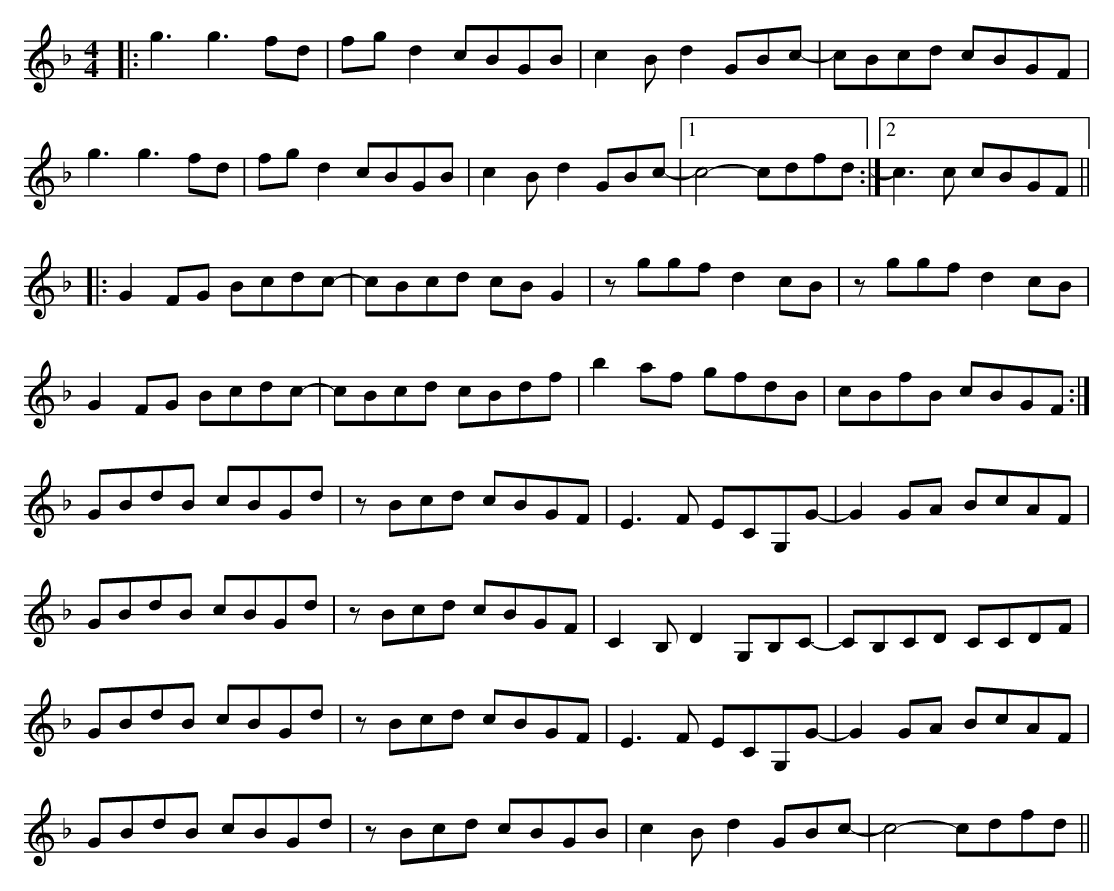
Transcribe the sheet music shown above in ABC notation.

X:1
M:4/4
K:Gdor
|:g3g3fd|fgd2cBGB|c2Bd2GBc-|cBcd cBGF|
g3g3fd|fgd2cBGB|c2Bd2GBc-|1 c4-cdfd:|2 c3c cBGF||
|:G2FG Bcdc-|cBcd cBG2|zggfd2cB|zggfd2cB|
G2FG Bcdc-|cBcd cBdf|b2af gfdB|cBfB cBGF:|
GBdB cBGd|zBcd cBGF|E3F ECG,G-|G2GA BcAF|
GBdB cBGd|zBcd cBGF|C2B,D2G,B,C-| CB,CD CCDF|
GBdB cBGd|zBcd cBGF|E3F ECG,G-|G2GA BcAF|
GBdB cBGd|zBcd cBGB|c2Bd2GBc-| c4-cdfd||
